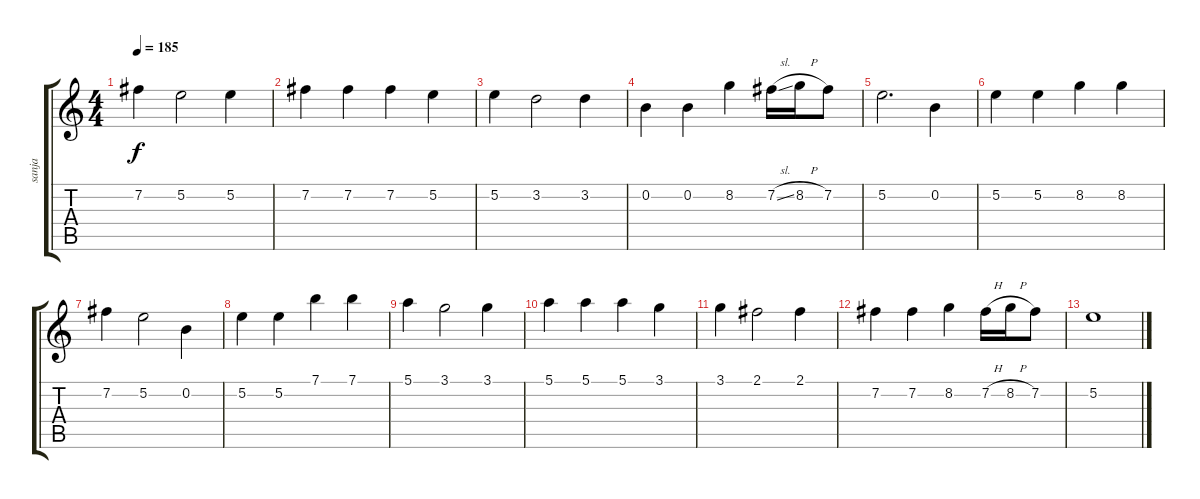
\track ("sanja" "sanja") {instrument distortionguitar}
\staff {score tabs}
\tuning (E4 B3 G3 D3 A2 E2) {hide}
\ts (4 4)
\tempo 185
\clef g2
\ks c
7.2.4{dy f} 5.2.2 5.2.4 |
7.2.4 7.2.4 7.2.4 5.2.4 |
5.2.4 3.2.2 3.2.4 |
0.2.4 0.2.4 8.2.4 7.2{sl}.16 8.2{h}.16 7.2.8 |
5.2.2{d} 0.2.4 |
5.2.4 5.2.4 8.2.4 8.2.4 |
7.2.4 5.2.2 0.2.4 |
5.2.4 5.2.4 7.1.4 7.1.4 |
5.1.4 3.1.2 3.1.4 |
5.1.4 5.1.4 5.1.4 3.1.4 |
3.1.4 2.1.2 2.1.4 |
7.2.4 7.2.4 8.2.4 7.2{h}.16 8.2{h}.16 7.2.8 |
5.2.1
